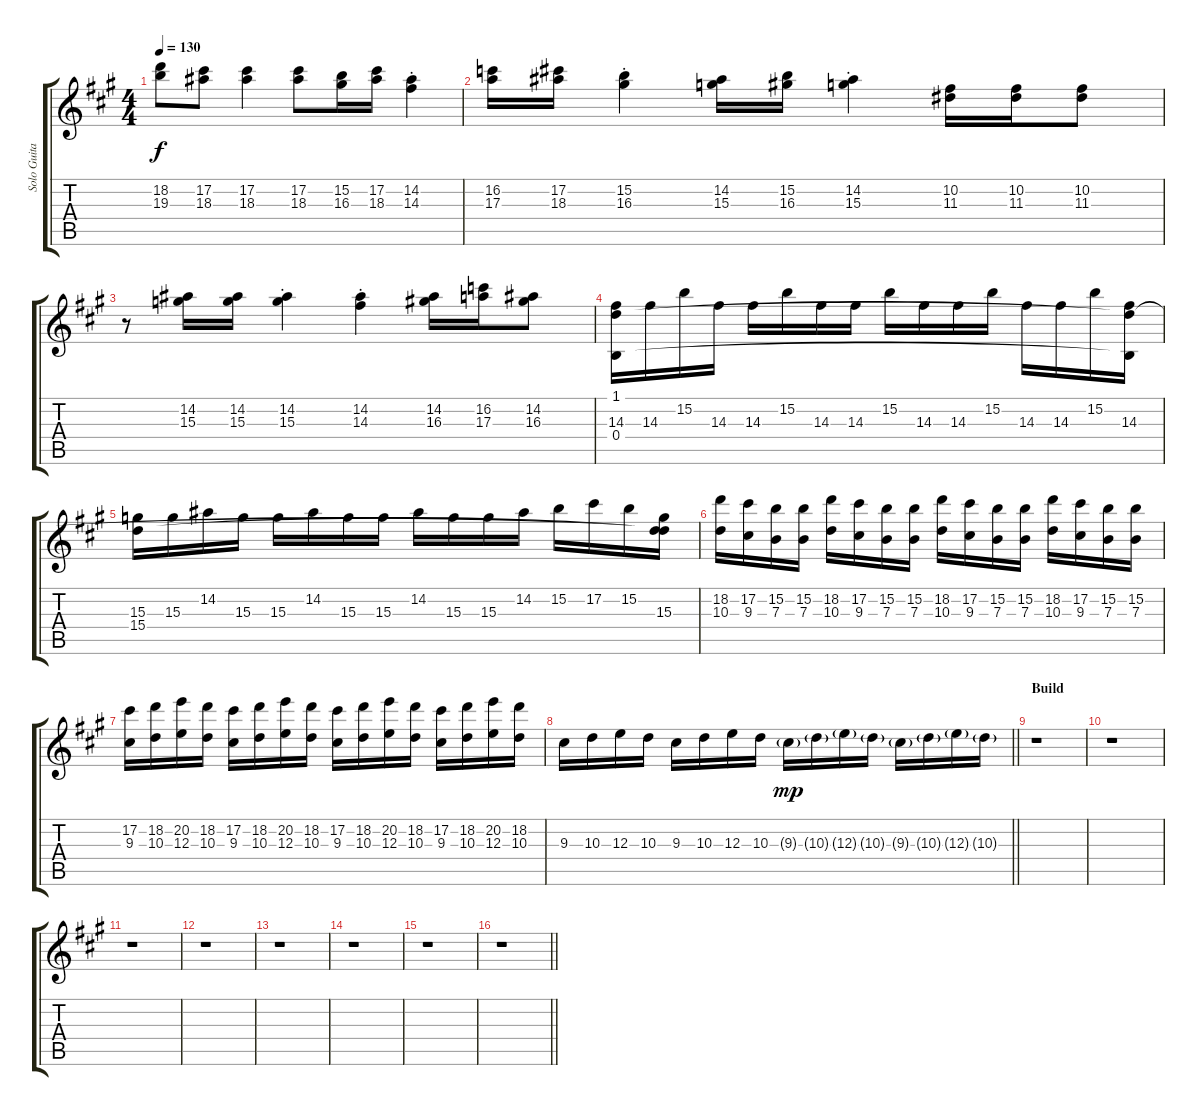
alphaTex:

\track ("Solo Guitar" "Solo Guita") {instrument distortionguitar}
\staff {score tabs}
\tuning (Db4 Ab3 E3 B2 Gb2 B1) {hide}
\ts (4 4)
\tempo 130
\clef g2
\ks a
(18.2{t} 19.3{t}).8{dy f} (17.2 18.3).8 (17.2 18.3).4 (17.2 18.3).8 (15.2 16.3).16 (17.2 18.3).16 (14.2{st} 14.3{st}).4 |
(16.2 17.3).16 (17.2 18.3).16 (15.2{st} 16.3{st}).4 (14.2 15.3).16 (15.2 16.3).16 (14.2{st} 15.3{st}).4 (10.2 11.3).16 (10.2 11.3).16 (10.2 11.3).8 |
r.8 (14.2 15.3).16 (14.2 15.3).16 (14.2{st} 15.3{st}).4 (14.2{st} 14.3{st}).4 (14.2 16.3).16 (16.2 17.3).16 (14.2 16.3).8 |
(1.1 14.3 0.4).16 14.3.16 15.2.16 14.3.16 14.3.16 15.2.16 14.3.16 14.3.16 15.2.16 14.3.16 14.3.16 15.2.16 14.3.16 14.3.16 15.2.16 (1.1{t} 14.3 0.4{t}).16 |
(15.3 15.4).16 15.3.16 14.2.16 15.3.16 15.3.16 14.2.16 15.3.16 15.3.16 14.2.16 15.3.16 15.3.16 14.2.16 15.2.16 17.2.16 15.2.16 (1.1{t} 15.3 15.4{t}).16 |
(18.2 10.3).16 (17.2 9.3).16 (15.2 7.3).16 (15.2 7.3).16 (18.2 10.3).16 (17.2 9.3).16 (15.2 7.3).16 (15.2 7.3).16 (18.2 10.3).16 (17.2 9.3).16 (15.2 7.3).16 (15.2 7.3).16 (18.2 10.3).16 (17.2 9.3).16 (15.2 7.3).16 (15.2 7.3).16 |
(17.2 9.3).16 (18.2 10.3).16 (20.2 12.3).16 (18.2 10.3).16 (17.2 9.3).16 (18.2 10.3).16 (20.2 12.3).16 (18.2 10.3).16 (17.2 9.3).16 (18.2 10.3).16 (20.2 12.3).16 (18.2 10.3).16 (17.2 9.3).16 (18.2 10.3).16 (20.2 12.3).16 (18.2 10.3).16 |
\barLineRight lightlight
9.3.16 10.3.16 12.3.16 10.3.16 9.3.16 10.3.16 12.3.16 10.3.16 9.3{g}.16{dy mp} 10.3{g}.16 12.3{g}.16 10.3{g}.16 9.3{g}.16 10.3{g}.16 12.3{g}.16 10.3{g}.16 |
\section ("" "Build")
r.1 |
r.1 |
r.1 |
r.1 |
r.1 |
r.1 |
r.1 |
\barLineRight lightlight
r.1
